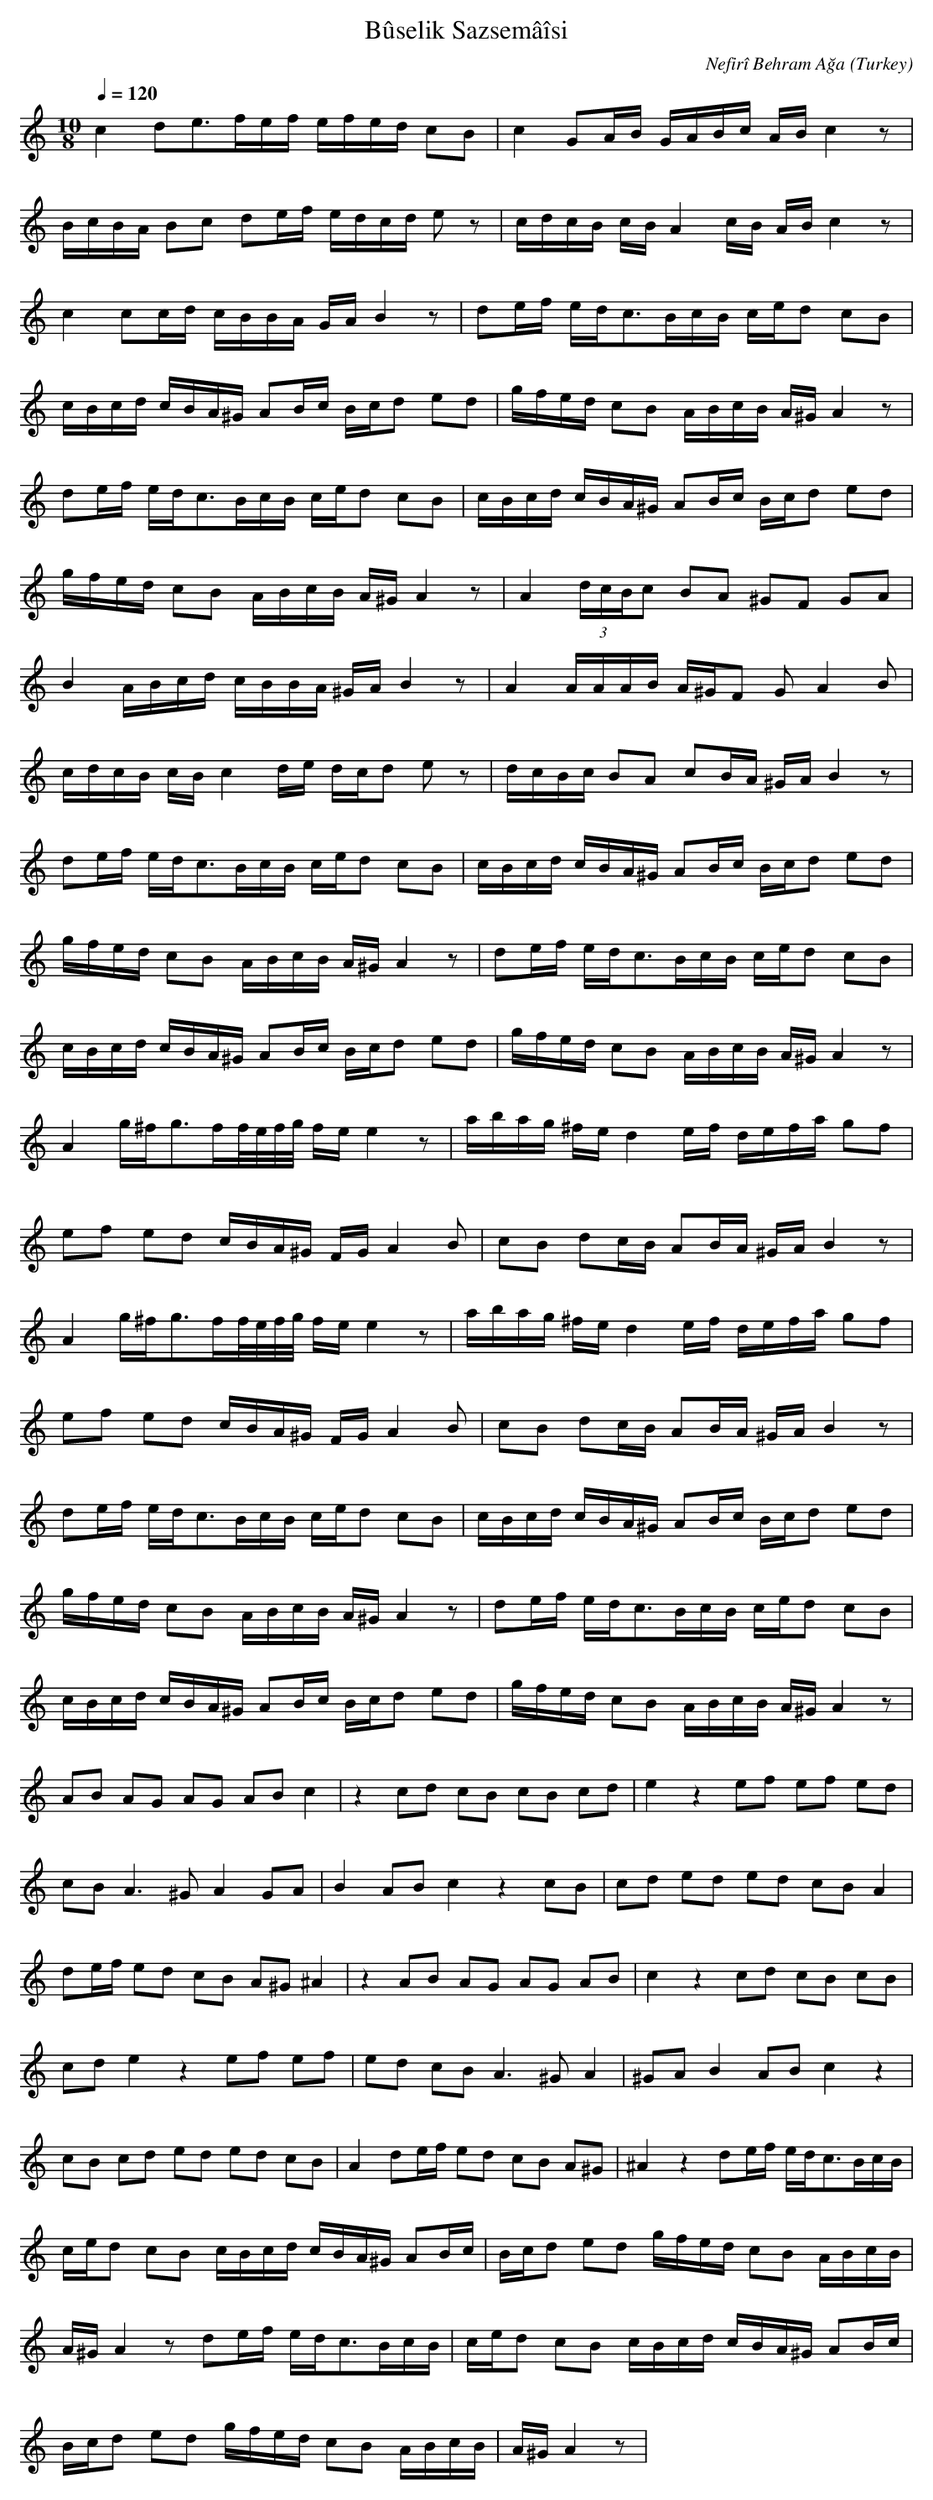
X:1
T: Bûselik Sazsemâîsi
C: Nefirî Behram Ağa
O: Turkey
M: 10/8
L: 1/16
K: C
Q: 1/4=120
c4 d2e3fef efed c2B2  | c4 G2AB GABc ABc4z2  |
w:   |   |
BcBA B2c2 d2ef edcd e2z2  | cdcB cBA4cB ABc4z2  |
w:   |   |
c4 c2cd cBBA GAB4z2  | d2ef edc3BcB ced2 c2B2  |
w:   |   |
cBcd cBA^G A2Bc Bcd2 e2d2  | gfed c2B2 ABcB A^GA4z2  |
w:   |   |
d2ef edc3BcB ced2 c2B2  | cBcd cBA^G A2Bc Bcd2 e2d2  |
w:   |   |
gfed c2B2 ABcB A^GA4z2  | A4 (3dcBc2 B2A2 ^G2F2 G2A2  |
w:   |   |
B4 ABcd cBBA ^GAB4z2  | A4 AAAB A^GF2 G2A4B2  |
w:   |   |
cdcB cBc4de dcd2 e2z2  | dcBc B2A2 c2BA ^GAB4z2  |
w:   |   |
d2ef edc3BcB ced2 c2B2  | cBcd cBA^G A2Bc Bcd2 e2d2  |
w:   |   |
gfed c2B2 ABcB A^GA4z2  | d2ef edc3BcB ced2 c2B2  |
w:   |   |
cBcd cBA^G A2Bc Bcd2 e2d2  | gfed c2B2 ABcB A^GA4z2  |
w:   |   |
A4 g^fg3ff/e/f/g/ fee4z2  | abag ^fed4ef defa g2f2  |
w:   |   |
e2f2 e2d2 cBA^G FGA4B2  | c2B2 d2cB A2BA ^GAB4z2  |
w:   |   |
A4 g^fg3ff/e/f/g/ fee4z2  | abag ^fed4ef defa g2f2  |
w:   |   |
e2f2 e2d2 cBA^G FGA4B2  | c2B2 d2cB A2BA ^GAB4z2  |
w:   |   |
d2ef edc3BcB ced2 c2B2  | cBcd cBA^G A2Bc Bcd2 e2d2  |
w:   |   |
gfed c2B2 ABcB A^GA4z2  | d2ef edc3BcB ced2 c2B2  |
w:   |   |
cBcd cBA^G A2Bc Bcd2 e2d2  | gfed c2B2 ABcB A^GA4z2  |
w:   |   |
A2B2 A2G2 A2G2 A2B2 c4  | z4 c2d2 c2B2 c2B2 c2d2  | \
w:   |   |
e4 z4 e2f2 e2f2 e2d2  |
w:   |
c2B2 A6^G2 A4 G2A2  | B4 A2B2 c4 z4 c2B2  | \
w:   |   |
c2d2 e2d2 e2d2 c2B2 A4  |
w:   |
d2ef e2d2 c2B2 A2^G2 ^A4  | z4 A2B2 A2G2 A2G2 A2B2  | \
w:   |   |
c4 z4 c2d2 c2B2 c2B2  |
w:   |
c2d2 e4 z4 e2f2 e2f2  | e2d2 c2B2 A6^G2 A4  | \
w:   |   |
^G2A2 B4 A2B2 c4 z4  |
w:   |
c2B2 c2d2 e2d2 e2d2 c2B2  | A4 d2ef e2d2 c2B2 A2^G2  | \
w:   |   |
^A4 z4 d2ef edc3BcB  |
w:   |
ced2 c2B2 cBcd cBA^G A2Bc  | Bcd2 e2d2 gfed c2B2 ABcB  |
w:   |   |
A^GA4z2 d2ef edc3BcB  | ced2 c2B2 cBcd cBA^G A2Bc  |
w:   |   |
Bcd2 e2d2 gfed c2B2 ABcB  | A^GA4z2 |
w:   |   |
